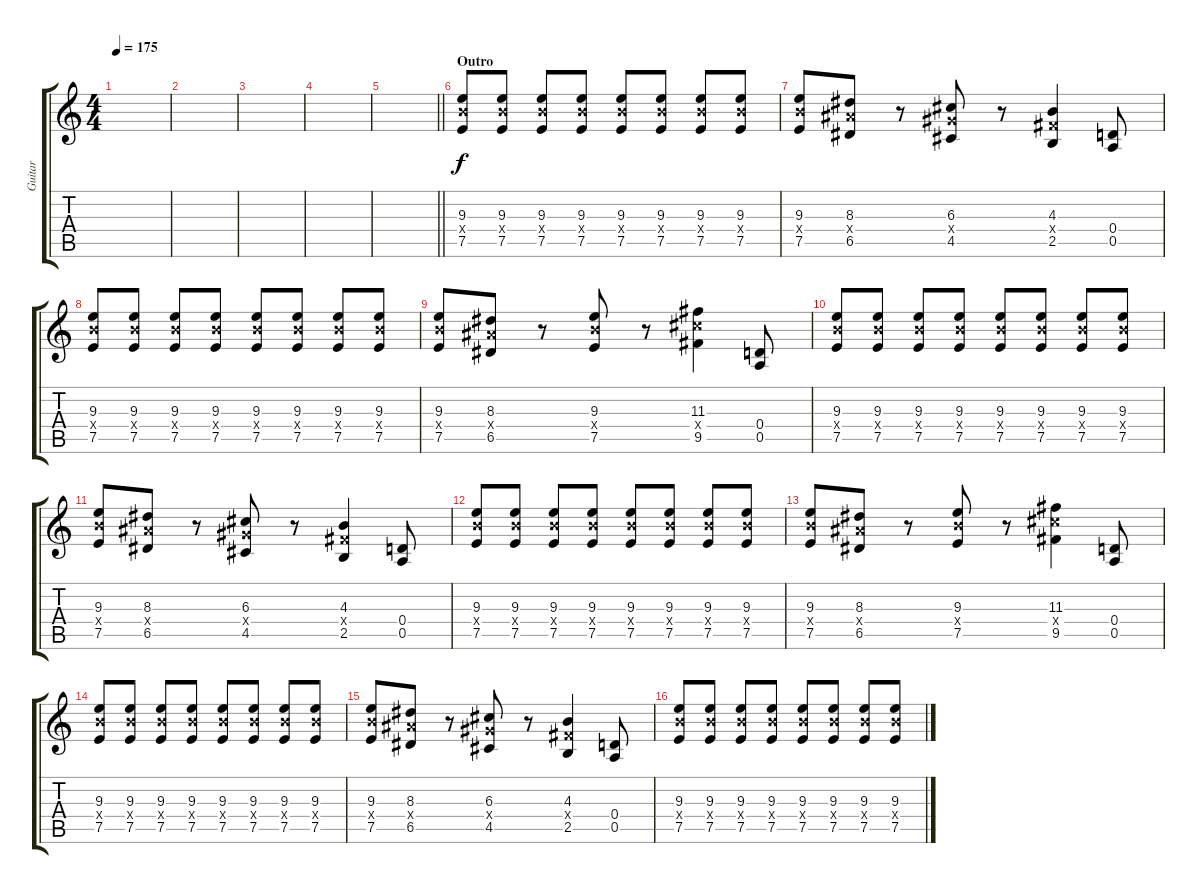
\track ("Guitar" "Guitar") {instrument distortionguitar}
\staff {score tabs}
\tuning (E4 B3 G3 D3 A2 E2) {hide}
\ts (4 4)
\tempo 175
\clef g2
\ks c
|
|
|
|
\barLineRight lightlight
|
\section ("" "Outro")
(9.3 9.4{x} 7.5).8 (9.3 9.4{x} 7.5).8 (9.3 9.4{x} 7.5).8 (9.3 9.4{x} 7.5).8 (9.3 9.4{x} 7.5).8 (9.3 9.4{x} 7.5).8 (9.3 9.4{x} 7.5).8 (9.3 9.4{x} 7.5).8 |
(9.3 9.4{x} 7.5).8 (8.3 8.4{x} 6.5).8{volume 11} r.8 (6.3 6.4{x} 4.5).8 r.8 (4.3 4.4{x} 2.5).4 (0.4 0.5).8 |
(9.3 9.4{x} 7.5).8{volume 8} (9.3 9.4{x} 7.5).8 (9.3 9.4{x} 7.5).8 (9.3 9.4{x} 7.5).8 (9.3 9.4{x} 7.5).8 (9.3 9.4{x} 7.5).8 (9.3 9.4{x} 7.5).8 (9.3 9.4{x} 7.5).8 |
(9.3 9.4{x} 7.5).8 (8.3 8.4{x} 6.5).8{volume 11} r.8 (9.3 9.4{x} 7.5).8 r.8 (11.3 11.4{x} 9.5).4 (0.4 0.5).8 |
(9.3 9.4{x} 7.5).8{volume 8} (9.3 9.4{x} 7.5).8 (9.3 9.4{x} 7.5).8 (9.3 9.4{x} 7.5).8 (9.3 9.4{x} 7.5).8 (9.3 9.4{x} 7.5).8 (9.3 9.4{x} 7.5).8 (9.3 9.4{x} 7.5).8 |
(9.3 9.4{x} 7.5).8 (8.3 8.4{x} 6.5).8{volume 11} r.8 (6.3 6.4{x} 4.5).8 r.8 (4.3 4.4{x} 2.5).4 (0.4 0.5).8 |
(9.3 9.4{x} 7.5).8{volume 8} (9.3 9.4{x} 7.5).8 (9.3 9.4{x} 7.5).8 (9.3 9.4{x} 7.5).8 (9.3 9.4{x} 7.5).8 (9.3 9.4{x} 7.5).8 (9.3 9.4{x} 7.5).8 (9.3 9.4{x} 7.5).8 |
(9.3 9.4{x} 7.5).8 (8.3 8.4{x} 6.5).8{volume 11} r.8 (9.3 9.4{x} 7.5).8 r.8 (11.3 11.4{x} 9.5).4 (0.4 0.5).8 |
(9.3 9.4{x} 7.5).8{volume 8} (9.3 9.4{x} 7.5).8 (9.3 9.4{x} 7.5).8 (9.3 9.4{x} 7.5).8 (9.3 9.4{x} 7.5).8 (9.3 9.4{x} 7.5).8 (9.3 9.4{x} 7.5).8 (9.3 9.4{x} 7.5).8 |
(9.3 9.4{x} 7.5).8 (8.3 8.4{x} 6.5).8{volume 11} r.8 (6.3 6.4{x} 4.5).8 r.8 (4.3 4.4{x} 2.5).4 (0.4 0.5).8 |
(9.3 9.4{x} 7.5).8{volume 8} (9.3 9.4{x} 7.5).8 (9.3 9.4{x} 7.5).8 (9.3 9.4{x} 7.5).8 (9.3 9.4{x} 7.5).8 (9.3 9.4{x} 7.5).8 (9.3 9.4{x} 7.5).8 (9.3 9.4{x} 7.5).8
